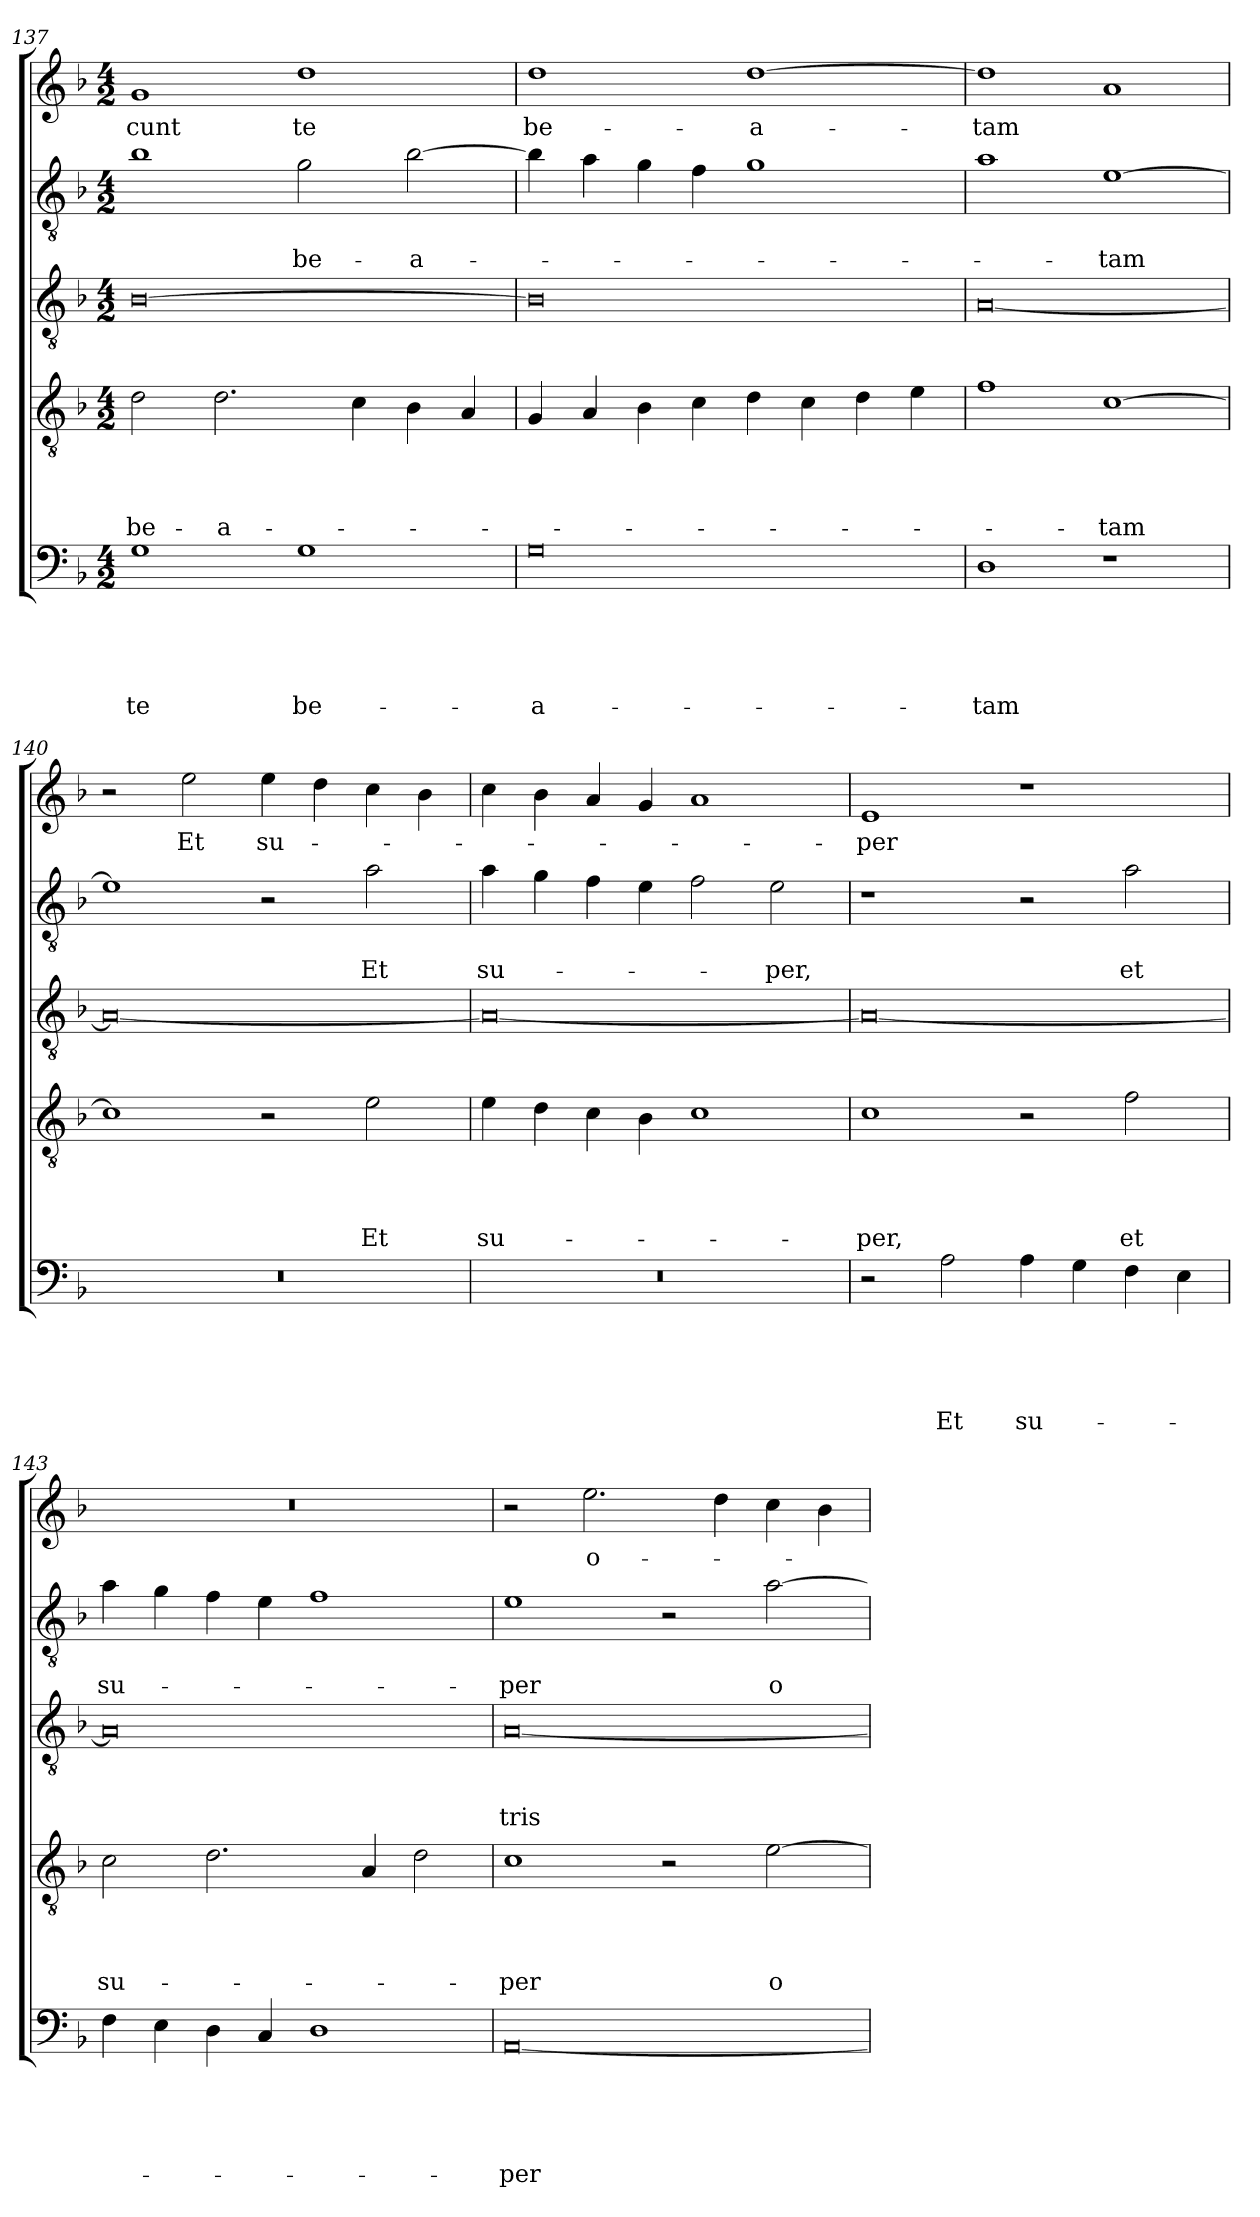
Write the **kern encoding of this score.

**kern	**text	**text	**text	**text	**text	**kern	**text	**text	**text	**text	**kern	**text	**text	**text	**kern	**text	**text	**kern	**text
*part5	*part5	*part5	*part5	*part5	*part5	*part4	*part4	*part4	*part4	*part4	*part3	*part3	*part3	*part3	*part2	*part2	*part2	*part1	*part1
*staff5	*staff5	*staff5	*staff5	*staff5	*staff5	*staff4	*staff4	*staff4	*staff4	*staff4	*staff3	*staff3	*staff3	*staff3	*staff2	*staff2	*staff2	*staff1	*staff1
*clefF4	*	*	*	*	*	*clefGv2	*	*	*	*	*clefGv2	*	*	*	*clefGv2	*	*	*clefG2	*
*k[b-]	*	*	*	*	*	*k[b-]	*	*	*	*	*k[b-]	*	*	*	*k[b-]	*	*	*k[b-]	*
*F:	*	*	*	*	*	*F:	*	*	*	*	*F:	*	*	*	*F:	*	*	*F:	*
*M4/2	*	*	*	*	*	*M4/2	*	*	*	*	*M4/2	*	*	*	*M4/2	*	*	*M4/2	*
=137	=137	=137	=137	=137	=137	=137	=137	=137	=137	=137	=137	=137	=137	=137	=137	=137	=137	=137	=137
!	!	!	!	!	!LO:LY:b	!	!	!	!	!LO:LY:b	!	!	!	!	!	!	!	!	!LO:LY:b
1G	.	.	.	.	te	2d\	.	.	.	be-	[0B-	.	.	.	1b-	.	.	1g	-cunt
!	!	!	!	!	!	!	!	!	!	!LO:LY:b	!	!	!	!	!	!	!	!	!
.	.	.	.	.	.	2.d\	.	.	.	-a-	.	.	.	.	.	.	.	.	.
!	!	!	!	!	!LO:LY:b	!	!	!	!	!	!	!	!	!	!	!	!LO:LY:b	!	!LO:LY:b
1G	.	.	.	.	be-	.	.	.	.	.	.	.	.	.	2g\	.	be-	1dd	te
.	.	.	.	.	.	4c\	.	.	.	.	.	.	.	.	.	.	.	.	.
!	!	!	!	!	!	!	!	!	!	!	!	!	!	!	!	!	!LO:LY:b	!	!
.	.	.	.	.	.	4B-\	.	.	.	.	.	.	.	.	[2b-\	.	-a-	.	.
.	.	.	.	.	.	4A/	.	.	.	.	.	.	.	.	.	.	.	.	.
=138	=138	=138	=138	=138	=138	=138	=138	=138	=138	=138	=138	=138	=138	=138	=138	=138	=138	=138	=138
!	!	!	!	!	!LO:LY:b	!	!	!	!	!	!	!	!	!	!	!	!	!	!LO:LY:b
0G	.	.	.	.	-a-	4G/	.	.	.	.	0B-]	.	.	.	4b-\]	.	.	1dd	be-
.	.	.	.	.	.	4A/	.	.	.	.	.	.	.	.	4a\	.	.	.	.
.	.	.	.	.	.	4B-\	.	.	.	.	.	.	.	.	4g\	.	.	.	.
.	.	.	.	.	.	4c\	.	.	.	.	.	.	.	.	4f\	.	.	.	.
!	!	!	!	!	!	!	!	!	!	!	!	!	!	!	!	!	!	!	!LO:LY:b
.	.	.	.	.	.	4d\	.	.	.	.	.	.	.	.	1g	.	.	[1dd	-a-
.	.	.	.	.	.	4c\	.	.	.	.	.	.	.	.	.	.	.	.	.
.	.	.	.	.	.	4d\	.	.	.	.	.	.	.	.	.	.	.	.	.
.	.	.	.	.	.	4e\	.	.	.	.	.	.	.	.	.	.	.	.	.
=139	=139	=139	=139	=139	=139	=139	=139	=139	=139	=139	=139	=139	=139	=139	=139	=139	=139	=139	=139
!	!	!	!	!	!LO:LY:b	!	!	!	!	!	!	!	!	!	!	!	!	!	!LO:LY:b
1D	.	.	.	.	-tam	1f	.	.	.	.	[0A	.	.	.	1a	.	.	1dd]	-tam
!	!	!	!	!	!	!	!	!	!	!LO:LY:b	!	!	!	!	!	!	!LO:LY:b	!	!
1r	.	.	.	.	.	[1c	.	.	.	-tam	.	.	.	.	[1e	.	-tam	1a	.
!!LO:PB:g=z
=140	=140	=140	=140	=140	=140	=140	=140	=140	=140	=140	=140	=140	=140	=140	=140	=140	=140	=140	=140
0r	.	.	.	.	.	1c]	.	.	.	.	0A_	.	.	.	1e]	.	.	2r	.
!	!	!	!	!	!	!	!	!	!	!	!	!	!	!	!	!	!	!	!LO:LY:b
.	.	.	.	.	.	.	.	.	.	.	.	.	.	.	.	.	.	2ee\	Et
!	!	!	!	!	!	!	!	!	!	!	!	!	!	!	!	!	!	!	!LO:LY:b
.	.	.	.	.	.	2r	.	.	.	.	.	.	.	.	2r	.	.	4ee\	su-
.	.	.	.	.	.	.	.	.	.	.	.	.	.	.	.	.	.	4dd\	.
!	!	!	!	!	!	!	!	!	!	!LO:LY:b	!	!	!	!	!	!	!LO:LY:b	!	!
.	.	.	.	.	.	2e\	.	.	.	Et	.	.	.	.	2a\	.	Et	4cc\	.
.	.	.	.	.	.	.	.	.	.	.	.	.	.	.	.	.	.	4b-\	.
=141	=141	=141	=141	=141	=141	=141	=141	=141	=141	=141	=141	=141	=141	=141	=141	=141	=141	=141	=141
!	!	!	!	!	!	!	!	!	!	!LO:LY:b	!	!	!	!	!	!	!LO:LY:b	!	!
0r	.	.	.	.	.	4e\	.	.	.	su-	0A_	.	.	.	4a\	.	su-	4cc\	.
.	.	.	.	.	.	4d\	.	.	.	.	.	.	.	.	4g\	.	.	4b-\	.
.	.	.	.	.	.	4c\	.	.	.	.	.	.	.	.	4f\	.	.	4a/	.
.	.	.	.	.	.	4B-\	.	.	.	.	.	.	.	.	4e\	.	.	4g/	.
.	.	.	.	.	.	1c	.	.	.	.	.	.	.	.	2f\	.	.	1a	.
!	!	!	!	!	!	!	!	!	!	!	!	!	!	!	!	!	!LO:LY:b	!	!
.	.	.	.	.	.	.	.	.	.	.	.	.	.	.	2e\	.	-per,	.	.
=142	=142	=142	=142	=142	=142	=142	=142	=142	=142	=142	=142	=142	=142	=142	=142	=142	=142	=142	=142
!	!	!	!	!	!	!	!	!	!	!LO:LY:b	!	!	!	!	!	!	!	!	!LO:LY:b
2r	.	.	.	.	.	1c	.	.	.	-per,	0A_	.	.	.	1r	.	.	1e	-per
!	!	!	!	!	!LO:LY:b	!	!	!	!	!	!	!	!	!	!	!	!	!	!
2A\	.	.	.	.	Et	.	.	.	.	.	.	.	.	.	.	.	.	.	.
!	!	!	!	!	!LO:LY:b	!	!	!	!	!	!	!	!	!	!	!	!	!	!
4A\	.	.	.	.	su-	2r	.	.	.	.	.	.	.	.	2r	.	.	1r	.
4G\	.	.	.	.	.	.	.	.	.	.	.	.	.	.	.	.	.	.	.
!	!	!	!	!	!	!	!	!	!	!LO:LY:b	!	!	!	!	!	!	!LO:LY:b	!	!
4F\	.	.	.	.	.	2f\	.	.	.	et	.	.	.	.	2a\	.	et	.	.
4E\	.	.	.	.	.	.	.	.	.	.	.	.	.	.	.	.	.	.	.
=143	=143	=143	=143	=143	=143	=143	=143	=143	=143	=143	=143	=143	=143	=143	=143	=143	=143	=143	=143
!	!	!	!	!	!	!	!	!	!	!LO:LY:b	!	!	!	!	!	!	!LO:LY:b	!	!
4F\	.	.	.	.	.	2c\	.	.	.	su-	0A]	.	.	.	4a\	.	su-	0r	.
4E\	.	.	.	.	.	.	.	.	.	.	.	.	.	.	4g\	.	.	.	.
4D\	.	.	.	.	.	2.d\	.	.	.	.	.	.	.	.	4f\	.	.	.	.
4C/	.	.	.	.	.	.	.	.	.	.	.	.	.	.	4e\	.	.	.	.
1D	.	.	.	.	.	.	.	.	.	.	.	.	.	.	1f	.	.	.	.
.	.	.	.	.	.	4A/	.	.	.	.	.	.	.	.	.	.	.	.	.
.	.	.	.	.	.	2d\	.	.	.	.	.	.	.	.	.	.	.	.	.
=144	=144	=144	=144	=144	=144	=144	=144	=144	=144	=144	=144	=144	=144	=144	=144	=144	=144	=144	=144
!	!	!	!	!	!LO:LY:b	!	!	!	!	!LO:LY:b	!	!	!	!LO:LY:b	!	!	!LO:LY:b	!	!
[0AA	.	.	.	.	-per	1c	.	.	.	-per	[0A	.	.	-tris	1e	.	-per	2r	.
!	!	!	!	!	!	!	!	!	!	!	!	!	!	!	!	!	!	!	!LO:LY:b
.	.	.	.	.	.	.	.	.	.	.	.	.	.	.	.	.	.	2.ee\	o-
.	.	.	.	.	.	2r	.	.	.	.	.	.	.	.	2r	.	.	.	.
.	.	.	.	.	.	.	.	.	.	.	.	.	.	.	.	.	.	4dd\	.
!	!	!	!	!	!	!	!	!	!	!LO:LY:b	!	!	!	!	!	!	!LO:LY:b	!	!
.	.	.	.	.	.	[2e\	.	.	.	o-	.	.	.	.	[2a\	.	o-	4cc\	.
.	.	.	.	.	.	.	.	.	.	.	.	.	.	.	.	.	.	4b-\	.
=	=	=	=	=	=	=	=	=	=	=	=	=	=	=	=	=	=	=	=
*-	*-	*-	*-	*-	*-	*-	*-	*-	*-	*-	*-	*-	*-	*-	*-	*-	*-	*-	*-
